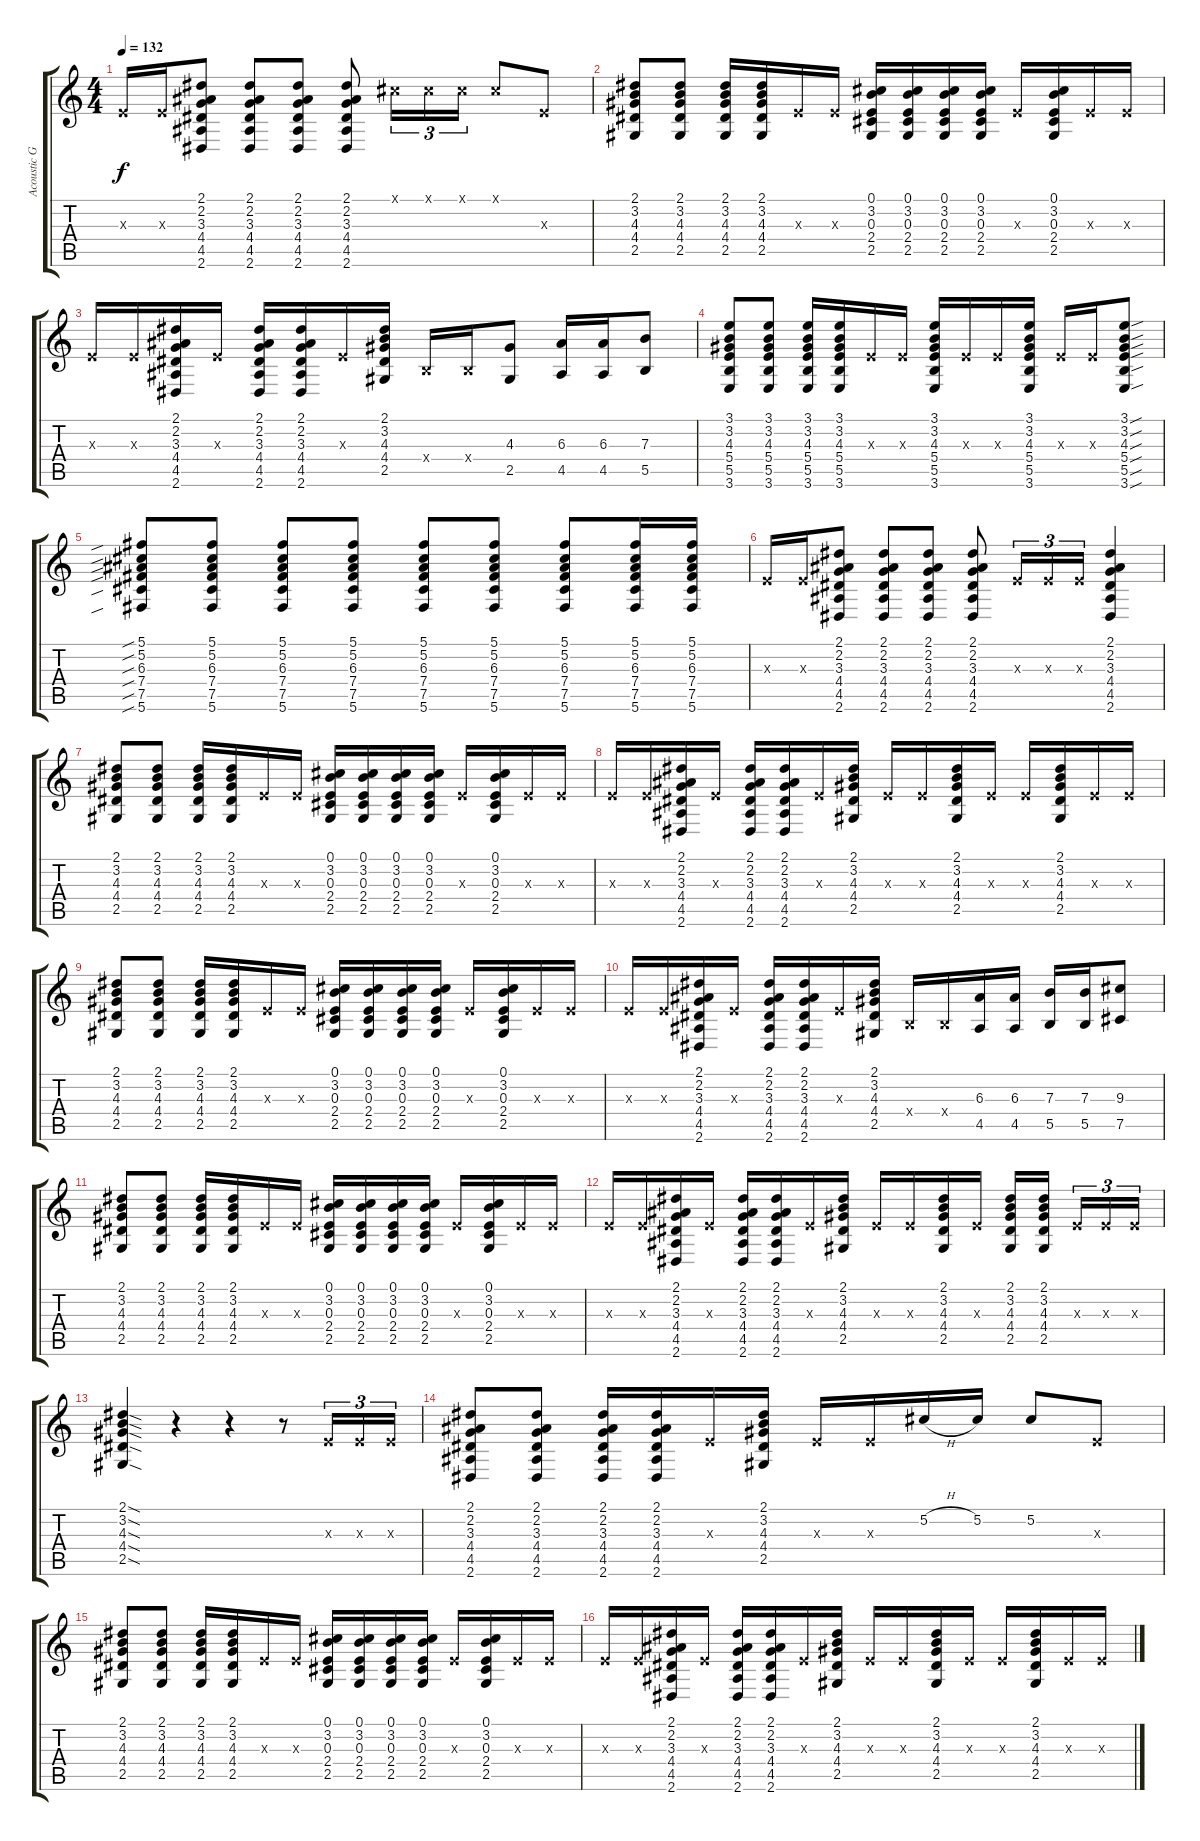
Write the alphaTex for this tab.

\track ("Acoustic Guitar" "Acoustic G") {instrument acousticguitarsteel}
\staff {score tabs}
\tuning (Db4 Ab3 E3 B2 Gb2 Db2) {hide}
\ts (4 4)
\tempo 132
\clef g2
\ks c
0.3{x}.16{dy f} 0.3{x}.16 (2.1 2.2 3.3 4.4 4.5 2.6).8 (2.1 2.2 3.3 4.4 4.5 2.6).8 (2.1 2.2 3.3 4.4 4.5 2.6).8 (2.1 2.2 3.3 4.4 4.5 2.6).8 0.1{x}.16{tu (3 2)} 0.1{x}.16{tu (3 2)} 0.1{x}.16{tu (3 2)} 0.1{x}.8 0.3{x}.8 |
(2.1 3.2 4.3 4.4 2.5).8 (2.1 3.2 4.3 4.4 2.5).8 (2.1 3.2 4.3 4.4 2.5).16 (2.1 3.2 4.3 4.4 2.5).16 0.3{x}.16 0.3{x}.16 (0.1 3.2 0.3 2.4 2.5).16 (0.1 3.2 0.3 2.4 2.5).16 (0.1 3.2 0.3 2.4 2.5).16 (0.1 3.2 0.3 2.4 2.5).16 0.3{x}.16 (0.1 3.2 0.3 2.4 2.5).16 0.3{x}.16 0.3{x}.16 |
0.3{x}.16 0.3{x}.16 (2.1 2.2 3.3 4.4 4.5 2.6).16 0.3{x}.16 (2.1 2.2 3.3 4.4 4.5 2.6).16 (2.1 2.2 3.3 4.4 4.5 2.6).16 0.3{x}.16 (2.1 3.2 4.3 4.4 2.5).16 0.4{x}.16 0.4{x}.16 (4.3 2.5).8 (6.3 4.5).16 (6.3 4.5).16 (7.3 5.5).8 |
(3.1 3.2 4.3 5.4 5.5 3.6).8 (3.1 3.2 4.3 5.4 5.5 3.6).8 (3.1 3.2 4.3 5.4 5.5 3.6).16 (3.1 3.2 4.3 5.4 5.5 3.6).16 0.3{x}.16 0.3{x}.16 (3.1 3.2 4.3 5.4 5.5 3.6).16 0.3{x}.16 0.3{x}.16 (3.1 3.2 4.3 5.4 5.5 3.6).16 0.3{x}.16 0.3{x}.16 (3.1{sou} 3.2{sou} 4.3{sou} 5.4{sou} 5.5{sou} 3.6{sou}).8 |
(5.1{sib} 5.2{sib} 6.3{sib} 7.4{sib} 7.5{sib} 5.6{sib}).8 (5.1 5.2 6.3 7.4 7.5 5.6).8 (5.1 5.2 6.3 7.4 7.5 5.6).8 (5.1 5.2 6.3 7.4 7.5 5.6).8 (5.1 5.2 6.3 7.4 7.5 5.6).8 (5.1 5.2 6.3 7.4 7.5 5.6).8 (5.1 5.2 6.3 7.4 7.5 5.6).8 (5.1 5.2 6.3 7.4 7.5 5.6).16 (5.1 5.2 6.3 7.4 7.5 5.6).16 |
0.3{x}.16 0.3{x}.16 (2.1 2.2 3.3 4.4 4.5 2.6).8 (2.1 2.2 3.3 4.4 4.5 2.6).8 (2.1 2.2 3.3 4.4 4.5 2.6).8 (2.1 2.2 3.3 4.4 4.5 2.6).8 0.3{x}.16{tu (3 2)} 0.3{x}.16{tu (3 2)} 0.3{x}.16{tu (3 2)} (2.1 2.2 3.3 4.4 4.5 2.6).4 |
(2.1 3.2 4.3 4.4 2.5).8 (2.1 3.2 4.3 4.4 2.5).8 (2.1 3.2 4.3 4.4 2.5).16 (2.1 3.2 4.3 4.4 2.5).16 0.3{x}.16 0.3{x}.16 (0.1 3.2 0.3 2.4 2.5).16 (0.1 3.2 0.3 2.4 2.5).16 (0.1 3.2 0.3 2.4 2.5).16 (0.1 3.2 0.3 2.4 2.5).16 0.3{x}.16 (0.1 3.2 0.3 2.4 2.5).16 0.3{x}.16 0.3{x}.16 |
0.3{x}.16 0.3{x}.16 (2.1 2.2 3.3 4.4 4.5 2.6).16 0.3{x}.16 (2.1 2.2 3.3 4.4 4.5 2.6).16 (2.1 2.2 3.3 4.4 4.5 2.6).16 0.3{x}.16 (2.1 3.2 4.3 4.4 2.5).16 0.3{x}.16 0.3{x}.16 (2.1 3.2 4.3 4.4 2.5).16 0.3{x}.16 0.3{x}.16 (2.1 3.2 4.3 4.4 2.5).16 0.3{x}.16 0.3{x}.16 |
(2.1 3.2 4.3 4.4 2.5).8 (2.1 3.2 4.3 4.4 2.5).8 (2.1 3.2 4.3 4.4 2.5).16 (2.1 3.2 4.3 4.4 2.5).16 0.3{x}.16 0.3{x}.16 (0.1 3.2 0.3 2.4 2.5).16 (0.1 3.2 0.3 2.4 2.5).16 (0.1 3.2 0.3 2.4 2.5).16 (0.1 3.2 0.3 2.4 2.5).16 0.3{x}.16 (0.1 3.2 0.3 2.4 2.5).16 0.3{x}.16 0.3{x}.16 |
0.3{x}.16 0.3{x}.16 (2.1 2.2 3.3 4.4 4.5 2.6).16 0.3{x}.16 (2.1 2.2 3.3 4.4 4.5 2.6).16 (2.1 2.2 3.3 4.4 4.5 2.6).16 0.3{x}.16 (2.1 3.2 4.3 4.4 2.5).16 0.4{x}.16 0.4{x}.16 (6.3 4.5).16 (6.3 4.5).16 (7.3 5.5).16 (7.3 5.5).16 (9.3 7.5).8 |
(2.1 3.2 4.3 4.4 2.5).8 (2.1 3.2 4.3 4.4 2.5).8 (2.1 3.2 4.3 4.4 2.5).16 (2.1 3.2 4.3 4.4 2.5).16 0.3{x}.16 0.3{x}.16 (0.1 3.2 0.3 2.4 2.5).16 (0.1 3.2 0.3 2.4 2.5).16 (0.1 3.2 0.3 2.4 2.5).16 (0.1 3.2 0.3 2.4 2.5).16 0.3{x}.16 (0.1 3.2 0.3 2.4 2.5).16 0.3{x}.16 0.3{x}.16 |
0.3{x}.16 0.3{x}.16 (2.1 2.2 3.3 4.4 4.5 2.6).16 0.3{x}.16 (2.1 2.2 3.3 4.4 4.5 2.6).16 (2.1 2.2 3.3 4.4 4.5 2.6).16 0.3{x}.16 (2.1 3.2 4.3 4.4 2.5).16 0.3{x}.16 0.3{x}.16 (2.1 3.2 4.3 4.4 2.5).16 0.3{x}.16 (2.1 3.2 4.3 4.4 2.5).16 (2.1 3.2 4.3 4.4 2.5).16{beam splitsecondary} 0.3{x}.16{tu (3 2)} 0.3{x}.16{tu (3 2)} 0.3{x}.16{tu (3 2)} |
(2.1{sod} 3.2{sod} 4.3{sod} 4.4{sod} 2.5{sod}).4 r.4 r.4 r.8 0.3{x}.16{tu (3 2)} 0.3{x}.16{tu (3 2)} 0.3{x}.16{tu (3 2)} |
(2.1 2.2 3.3 4.4 4.5 2.6).8 (2.1 2.2 3.3 4.4 4.5 2.6).8 (2.1 2.2 3.3 4.4 4.5 2.6).16 (2.1 2.2 3.3 4.4 4.5 2.6).16 0.3{x}.16 (2.1 3.2 4.3 4.4 2.5).16 0.3{x}.16 0.3{x}.16 5.2{h}.16 5.2.16 5.2.8 0.3{x}.8 |
(2.1 3.2 4.3 4.4 2.5).8 (2.1 3.2 4.3 4.4 2.5).8 (2.1 3.2 4.3 4.4 2.5).16 (2.1 3.2 4.3 4.4 2.5).16 0.3{x}.16 0.3{x}.16 (0.1 3.2 0.3 2.4 2.5).16 (0.1 3.2 0.3 2.4 2.5).16 (0.1 3.2 0.3 2.4 2.5).16 (0.1 3.2 0.3 2.4 2.5).16 0.3{x}.16 (0.1 3.2 0.3 2.4 2.5).16 0.3{x}.16 0.3{x}.16 |
0.3{x}.16 0.3{x}.16 (2.1 2.2 3.3 4.4 4.5 2.6).16 0.3{x}.16 (2.1 2.2 3.3 4.4 4.5 2.6).16 (2.1 2.2 3.3 4.4 4.5 2.6).16 0.3{x}.16 (2.1 3.2 4.3 4.4 2.5).16 0.3{x}.16 0.3{x}.16 (2.1 3.2 4.3 4.4 2.5).16 0.3{x}.16 0.3{x}.16 (2.1 3.2 4.3 4.4 2.5).16 0.3{x}.16 0.3{x}.16
